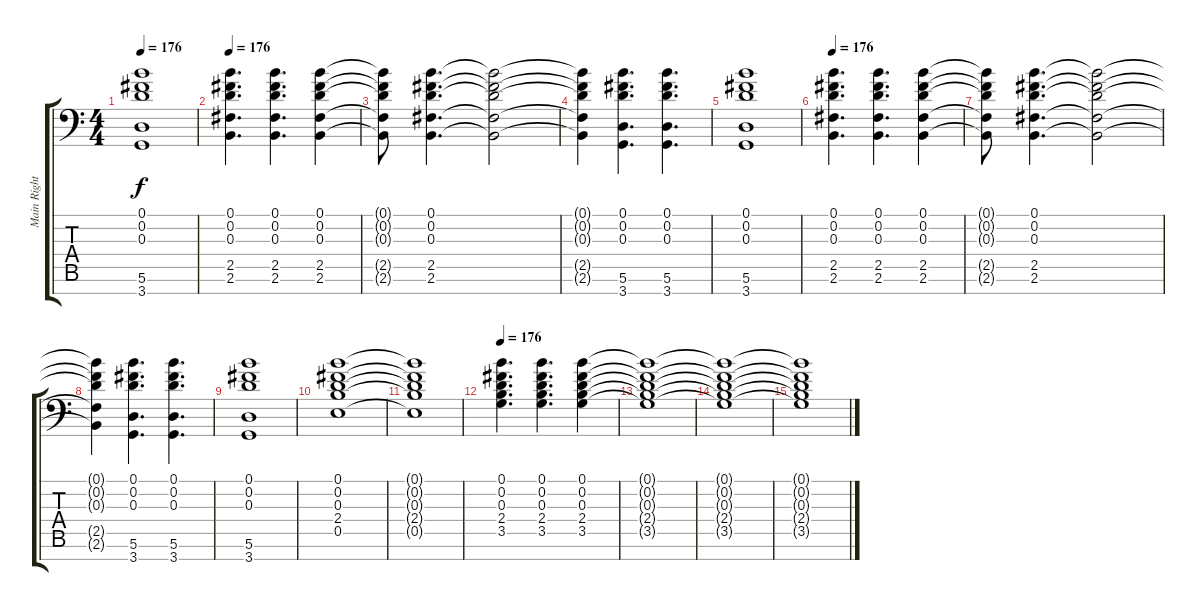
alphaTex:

\track ("Main Right" "Main Right") {instrument distortionguitar}
\staff {score tabs}
\tuning (B3 Gb3 D3 A2 E2 A1 E1) {hide}
\ts (4 4)
\tempo 176
\clef f4
\ks c
(0.1 0.2 0.3 5.6 3.7).1{dy f} |
\tempo 176
(0.1 0.2 0.3 2.5 2.6).4{d} (0.1 0.2 0.3 2.5 2.6).4{d} (0.1 0.2 0.3 2.5 2.6).4 |
(0.1{t} 0.2{t} 0.3{t} 2.5{t} 2.6{t}).8 (0.1 0.2 0.3 2.5 2.6).4{d} (0.1{t} 0.2{t} 0.3{t} 2.5{t} 2.6{t}).2 |
(0.1{t} 0.2{t} 0.3{t} 2.5{t} 2.6{t}).4 (0.1 0.2 0.3 5.6 3.7).4{d} (0.1 0.2 0.3 5.6 3.7).4{d} |
(0.1 0.2 0.3 5.6 3.7).1 |
\tempo 176
(0.1 0.2 0.3 2.5 2.6).4{d} (0.1 0.2 0.3 2.5 2.6).4{d} (0.1 0.2 0.3 2.5 2.6).4 |
(0.1{t} 0.2{t} 0.3{t} 2.5{t} 2.6{t}).8 (0.1 0.2 0.3 2.5 2.6).4{d} (0.1{t} 0.2{t} 0.3{t} 2.5{t} 2.6{t}).2 |
(0.1{t} 0.2{t} 0.3{t} 2.5{t} 2.6{t}).4 (0.1 0.2 0.3 5.6 3.7).4{d} (0.1 0.2 0.3 5.6 3.7).4{d} |
(0.1 0.2 0.3 5.6 3.7).1 |
(0.1 0.2 0.3 2.4 0.5).1 |
(0.1{t} 0.2{t} 0.3{t} 2.4{t} 0.5{t}).1 |
\tempo 176
(0.1 0.2 0.3 2.4 3.5).4{d} (0.1 0.2 0.3 2.4 3.5).4{d} (0.1 0.2 0.3 2.4 3.5).4 |
(0.1{t} 0.2{t} 0.3{t} 2.4{t} 3.5{t}).1{volume 0} |
(0.1{t} 0.2{t} 0.3{t} 2.4{t} 3.5{t}).1 |
(0.1{t} 0.2{t} 0.3{t} 2.4{t} 3.5{t}).1
